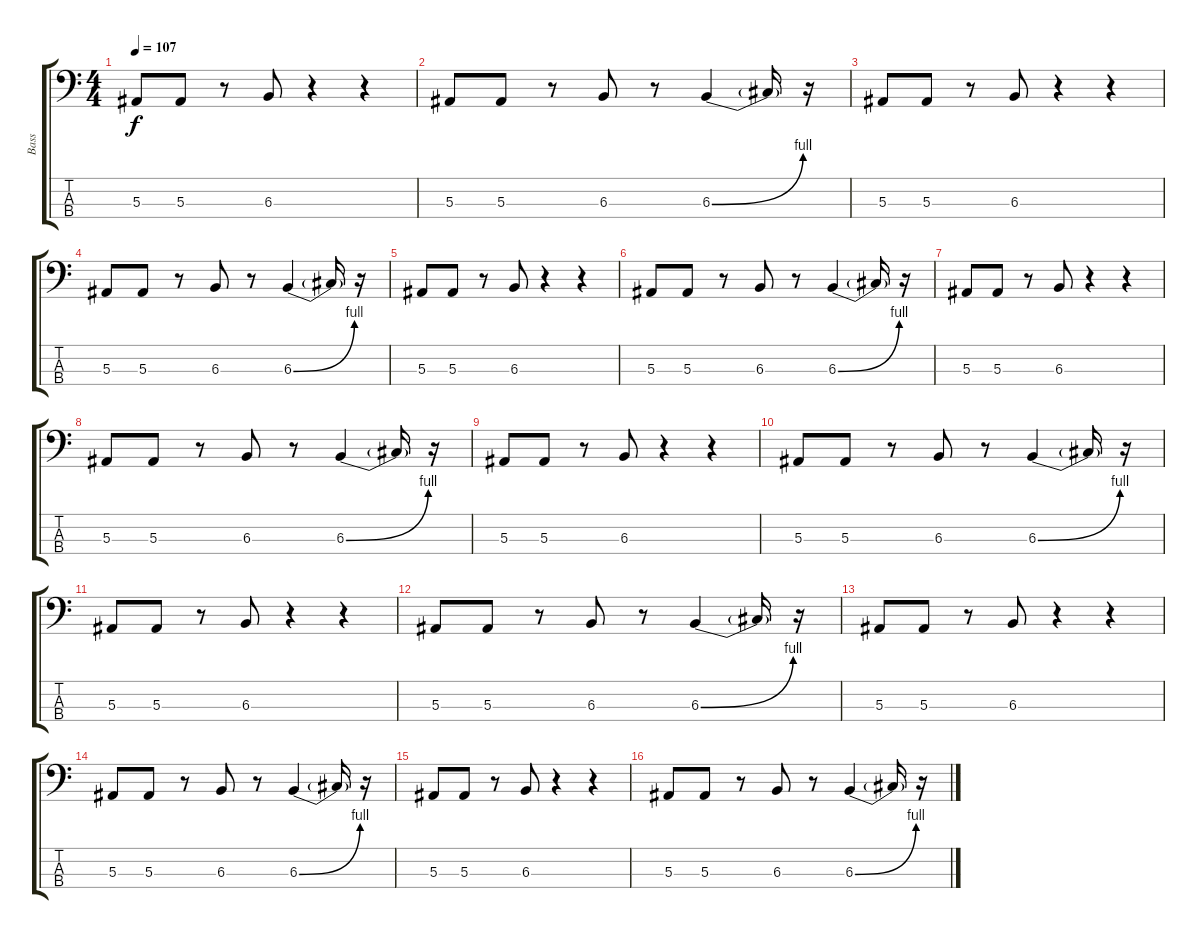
\track ("Bass" "Bass") {instrument electricbasspick}
\staff {score tabs}
\tuning (Eb2 Bb1 F1 C1) {hide}
\ts (4 4)
\tempo 107
\clef f4
\ks c
5.3.8{dy f} 5.3.8 r.8 6.3.8 r.4 r.4 |
5.3.8 5.3.8 r.8 6.3.8 r.8 6.3{be (bend 0 0 60 4)}.4 6.3{t}.16 r.16 |
5.3.8 5.3.8 r.8 6.3.8 r.4 r.4 |
5.3.8 5.3.8 r.8 6.3.8 r.8 6.3{be (bend 0 0 60 4)}.4 6.3{t}.16 r.16 |
5.3.8 5.3.8 r.8 6.3.8 r.4 r.4 |
5.3.8 5.3.8 r.8 6.3.8 r.8 6.3{be (bend 0 0 60 4)}.4 6.3{t}.16 r.16 |
5.3.8 5.3.8 r.8 6.3.8 r.4 r.4 |
5.3.8 5.3.8 r.8 6.3.8 r.8 6.3{be (bend 0 0 60 4)}.4 6.3{t}.16 r.16 |
\section ("" "")
5.3.8 5.3.8 r.8 6.3.8 r.4 r.4 |
5.3.8 5.3.8 r.8 6.3.8 r.8 6.3{be (bend 0 0 60 4)}.4 6.3{t}.16 r.16 |
5.3.8 5.3.8 r.8 6.3.8 r.4 r.4 |
5.3.8 5.3.8 r.8 6.3.8 r.8 6.3{be (bend 0 0 60 4)}.4 6.3{t}.16 r.16 |
5.3.8 5.3.8 r.8 6.3.8 r.4 r.4 |
5.3.8 5.3.8 r.8 6.3.8 r.8 6.3{be (bend 0 0 60 4)}.4 6.3{t}.16 r.16 |
5.3.8 5.3.8 r.8 6.3.8 r.4 r.4 |
5.3.8 5.3.8 r.8 6.3.8 r.8 6.3{be (bend 0 0 60 4)}.4 6.3{t}.16 r.16
